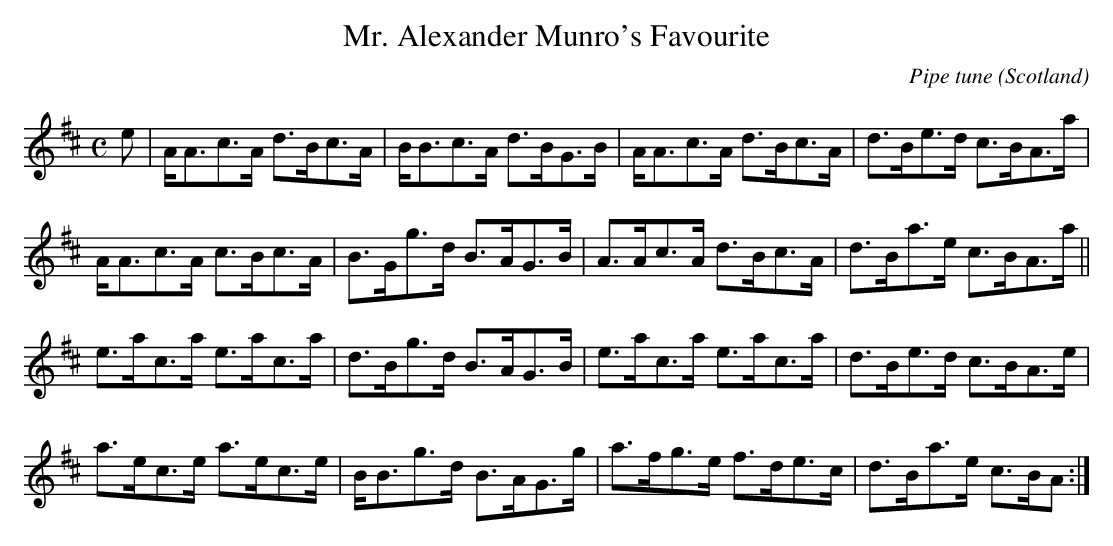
X:1
U:~=!turn!
T:Mr. Alexander Munro's Favourite
C:Pipe tune
O:Scotland
M:C
L:1/8
K:A mix
e | A<Ac>A d>Bc>A | B<Bc>A d>BG>B | A<Ac>A d>Bc>A | d>Be>d c>BA>a |
A<Ac>A c>Bc>A | B>Gg>d B>AG>B | A>Ac>A d>Bc>A | d>Ba>e c>BA>a ||
e>ac>a e>ac>a | d>Bg>d B>AG>B | e>ac>a e>ac>a | d>Be>d c>BA>e |
a>ec>e a>ec>e | B<Bg>d B>AG>g | a>fg>e f>de>c | d>Ba>e c>BA :|
